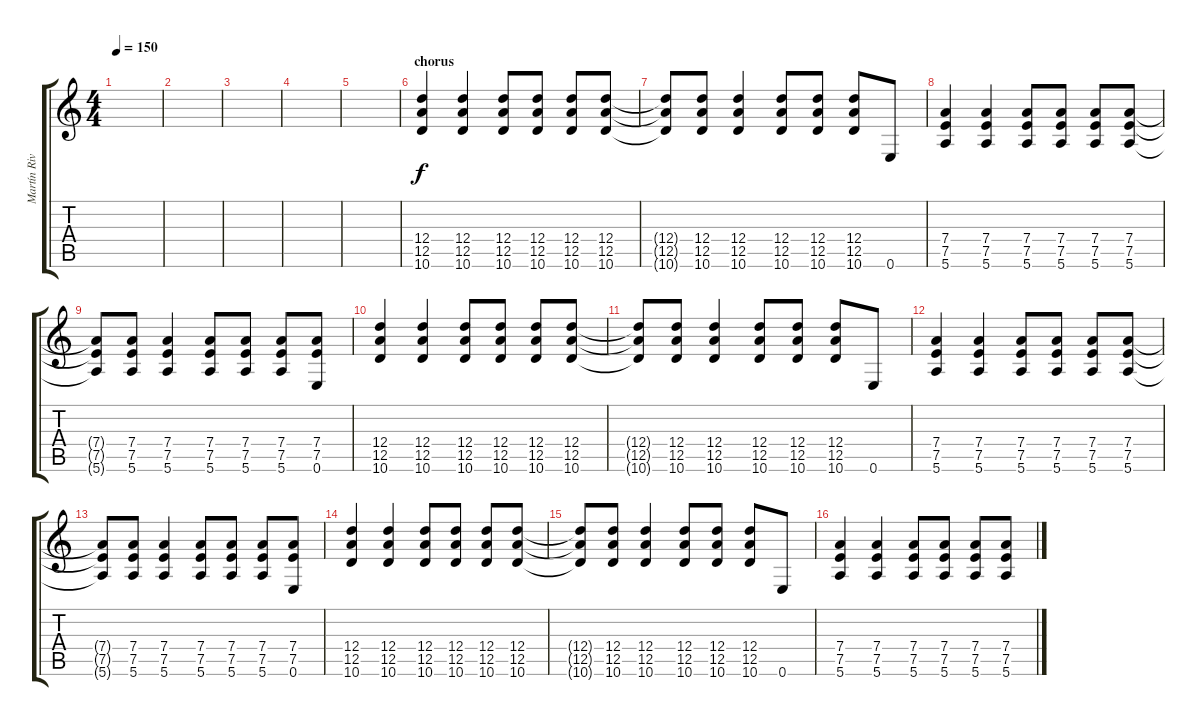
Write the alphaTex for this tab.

\track ("Martín Rivero" "Martín Riv") {instrument distortionguitar}
\staff {score tabs}
\tuning (E4 B3 G3 D3 A2 E2) {hide}
\ts (4 4)
\tempo 150
\clef g2
\ks c
|
|
|
|
|
\section ("" "chorus")
(12.4 12.5 10.6).4 (12.4 12.5 10.6).4 (12.4 12.5 10.6).8 (12.4 12.5 10.6).8 (12.4 12.5 10.6).8 (12.4 12.5 10.6).8 |
(12.4{t} 12.5{t} 10.6{t}).8 (12.4 12.5 10.6).8 (12.4 12.5 10.6).4 (12.4 12.5 10.6).8 (12.4 12.5 10.6).8 (12.4 12.5 10.6).8 0.6.8 |
(7.4 7.5 5.6).4 (7.4 7.5 5.6).4 (7.4 7.5 5.6).8 (7.4 7.5 5.6).8 (7.4 7.5 5.6).8 (7.4 7.5 5.6).8 |
(7.4{t} 7.5{t} 5.6{t}).8 (7.4 7.5 5.6).8 (7.4 7.5 5.6).4 (7.4 7.5 5.6).8 (7.4 7.5 5.6).8 (7.4 7.5 5.6).8 (7.4 7.5 0.6).8 |
(12.4 12.5 10.6).4 (12.4 12.5 10.6).4 (12.4 12.5 10.6).8 (12.4 12.5 10.6).8 (12.4 12.5 10.6).8 (12.4 12.5 10.6).8 |
(12.4{t} 12.5{t} 10.6{t}).8 (12.4 12.5 10.6).8 (12.4 12.5 10.6).4 (12.4 12.5 10.6).8 (12.4 12.5 10.6).8 (12.4 12.5 10.6).8 0.6.8 |
(7.4 7.5 5.6).4 (7.4 7.5 5.6).4 (7.4 7.5 5.6).8 (7.4 7.5 5.6).8 (7.4 7.5 5.6).8 (7.4 7.5 5.6).8 |
(7.4{t} 7.5{t} 5.6{t}).8 (7.4 7.5 5.6).8 (7.4 7.5 5.6).4 (7.4 7.5 5.6).8 (7.4 7.5 5.6).8 (7.4 7.5 5.6).8 (7.4 7.5 0.6).8 |
(12.4 12.5 10.6).4 (12.4 12.5 10.6).4 (12.4 12.5 10.6).8 (12.4 12.5 10.6).8 (12.4 12.5 10.6).8 (12.4 12.5 10.6).8 |
(12.4{t} 12.5{t} 10.6{t}).8 (12.4 12.5 10.6).8 (12.4 12.5 10.6).4 (12.4 12.5 10.6).8 (12.4 12.5 10.6).8 (12.4 12.5 10.6).8 0.6.8 |
(7.4 7.5 5.6).4 (7.4 7.5 5.6).4 (7.4 7.5 5.6).8 (7.4 7.5 5.6).8 (7.4 7.5 5.6).8 (7.4 7.5 5.6).8
